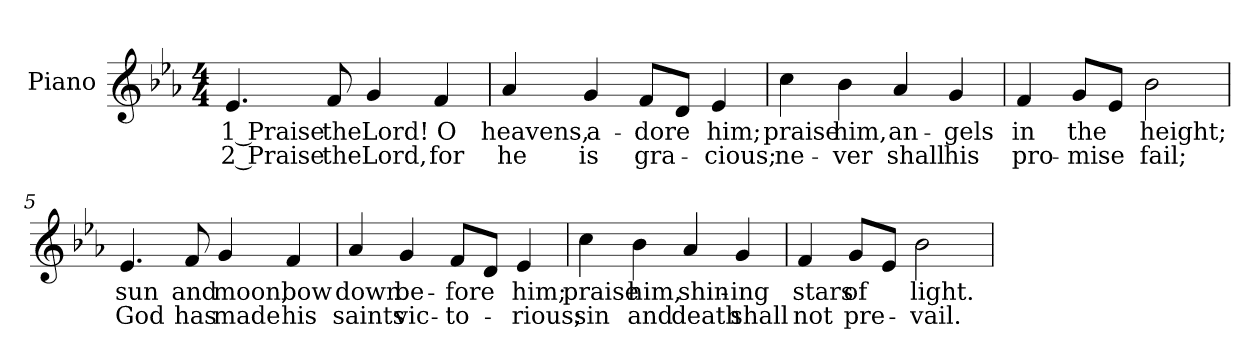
**kern	**text	**text
*part1	*part1	*part1
*staff1	*staff1	*staff1
*I"Piano	*	*
*I'Pno.	*	*
!!LO:PB:g=z
*clefG2	*	*
*k[b-e-a-]	*	*
*E-:	*	*
*M4/4	*	*
=1	=1	=1
!	!LO:LY:b:color=#000000	!LO:LY:b:color=#000000
4.e-i/	1 Praise	2 Praise
!	!LO:LY:b:color=#000000	!LO:LY:b:color=#000000
8fi/	the	the
!	!LO:LY:b:color=#000000	!LO:LY:b:color=#000000
4gi/	Lord!	Lord,
!	!LO:LY:b:color=#000000	!LO:LY:b:color=#000000
4fi/	O	for
=2	=2	=2
!	!LO:LY:b:color=#000000	!LO:LY:b:color=#000000
4a-i/	heavens,	he
!	!LO:LY:b:color=#000000	!LO:LY:b:color=#000000
4gi/	a-	is
!	!LO:LY:b:color=#000000	!LO:LY:b:color=#000000
8fi/L	-dore	gra-
8di/J	.	.
!	!LO:LY:b:color=#000000	!LO:LY:b:color=#000000
4e-i/	him;	-cious;
=3	=3	=3
!	!LO:LY:b:color=#000000	!LO:LY:b:color=#000000
4cci\	praise	ne-
!	!LO:LY:b:color=#000000	!LO:LY:b:color=#000000
4b-i\	him,	-ver
!	!LO:LY:b:color=#000000	!LO:LY:b:color=#000000
4a-i/	an-	shall
!	!LO:LY:b:color=#000000	!LO:LY:b:color=#000000
4gi/	-gels	his
!!LO:LB:g=z
=4	=4	=4
!	!LO:LY:b:color=#000000	!LO:LY:b:color=#000000
4fi/	in	pro-
!	!LO:LY:b:color=#000000	!LO:LY:b:color=#000000
8gi/L	the	-mise
8e-i/J	.	.
!	!LO:LY:b:color=#000000	!LO:LY:b:color=#000000
2b-i\	height;	fail;
=5	=5	=5
!	!LO:LY:b:color=#000000	!LO:LY:b:color=#000000
4.e-i/	sun	God
!	!LO:LY:b:color=#000000	!LO:LY:b:color=#000000
8fi/	and	has
!	!LO:LY:b:color=#000000	!LO:LY:b:color=#000000
4gi/	moon,	made
!	!LO:LY:b:color=#000000	!LO:LY:b:color=#000000
4fi/	bow	his
=6	=6	=6
!	!LO:LY:b:color=#000000	!LO:LY:b:color=#000000
4a-i/	down	saints
!	!LO:LY:b:color=#000000	!LO:LY:b:color=#000000
4gi/	be-	vic-
!	!LO:LY:b:color=#000000	!LO:LY:b:color=#000000
8fi/L	-fore	-to-
8di/J	.	.
!	!LO:LY:b:color=#000000	!LO:LY:b:color=#000000
4e-i/	him;	-rious;
!!LO:LB:g=z
=7	=7	=7
!	!LO:LY:b:color=#000000	!LO:LY:b:color=#000000
4cci\	praise	sin
!	!LO:LY:b:color=#000000	!LO:LY:b:color=#000000
4b-i\	him,	and
!	!LO:LY:b:color=#000000	!LO:LY:b:color=#000000
4a-i/	shin-	death
!	!LO:LY:b:color=#000000	!LO:LY:b:color=#000000
4gi/	-ing	shall
=8	=8	=8
!	!LO:LY:b:color=#000000	!LO:LY:b:color=#000000
4fi/	stars	not
!	!LO:LY:b:color=#000000	!LO:LY:b:color=#000000
8gi/L	of	pre-
8e-i/J	.	.
!	!LO:LY:b:color=#000000	!LO:LY:b:color=#000000
2b-i\	light.	-vail.
=	=	=
*-	*-	*-
